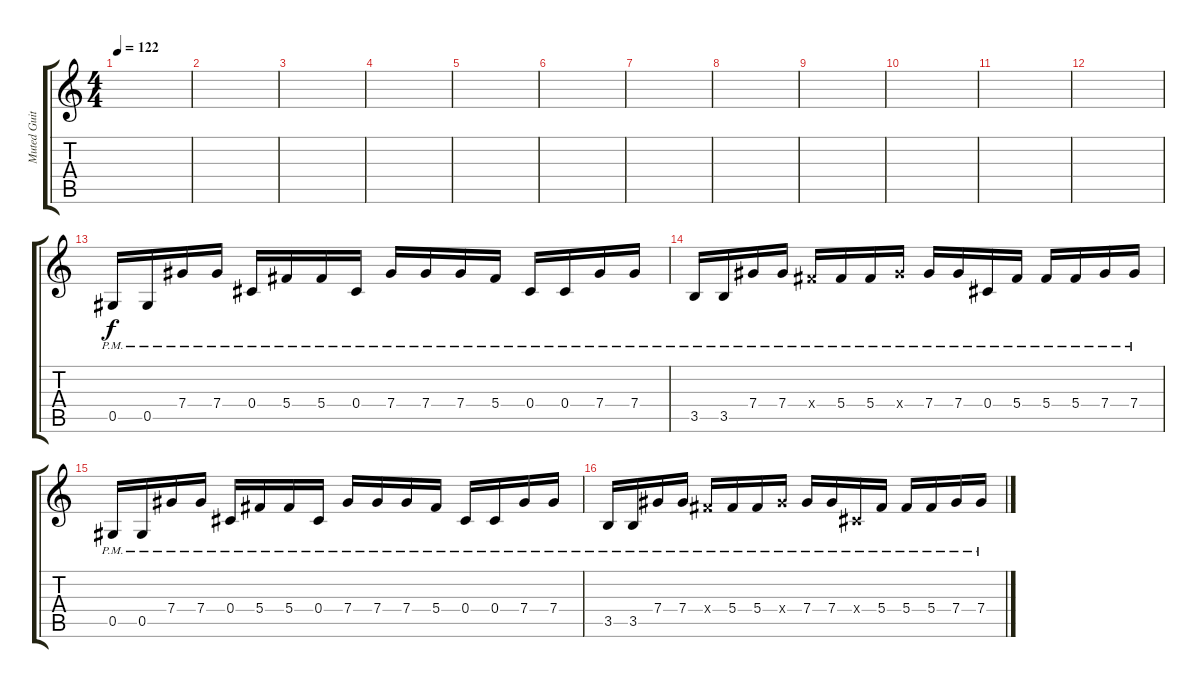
\track ("Muted Guitar" "Muted Guit") {instrument electricguitarmuted}
\staff {score tabs}
\tuning (Eb4 Bb3 Gb3 Db3 Ab2 Eb2) {hide}
\ts (4 4)
\tempo 122
\clef g2
\ks c
|
|
|
|
|
|
|
|
|
|
|
|
0.5{pm}.16 0.5{pm}.16 7.4{pm}.16 7.4{pm}.16 0.4{pm}.16 5.4{pm}.16 5.4{pm}.16 0.4{pm}.16 7.4{pm}.16 7.4{pm}.16 7.4{pm}.16 5.4{pm}.16 0.4{pm}.16 0.4{pm}.16 7.4{pm}.16 7.4{pm}.16 |
3.5{pm}.16 3.5{pm}.16 7.4{pm}.16 7.4{pm}.16 5.4{pm x}.16 5.4{pm}.16 5.4{pm}.16 7.4{pm x}.16 7.4{pm}.16 7.4{pm}.16 0.4{pm}.16 5.4{pm}.16 5.4{pm}.16 5.4{pm}.16 7.4{pm}.16 7.4{pm}.16 |
0.5{pm}.16 0.5{pm}.16 7.4{pm}.16 7.4{pm}.16 0.4{pm}.16 5.4{pm}.16 5.4{pm}.16 0.4{pm}.16 7.4{pm}.16 7.4{pm}.16 7.4{pm}.16 5.4{pm}.16 0.4{pm}.16 0.4{pm}.16 7.4{pm}.16 7.4{pm}.16 |
3.5{pm}.16 3.5{pm}.16 7.4{pm}.16 7.4{pm}.16 5.4{pm x}.16 5.4{pm}.16 5.4{pm}.16 7.4{pm x}.16 7.4{pm}.16 7.4{pm}.16 0.4{pm x}.16 5.4{pm}.16 5.4{pm}.16 5.4{pm}.16 7.4{pm}.16 7.4{pm}.16
